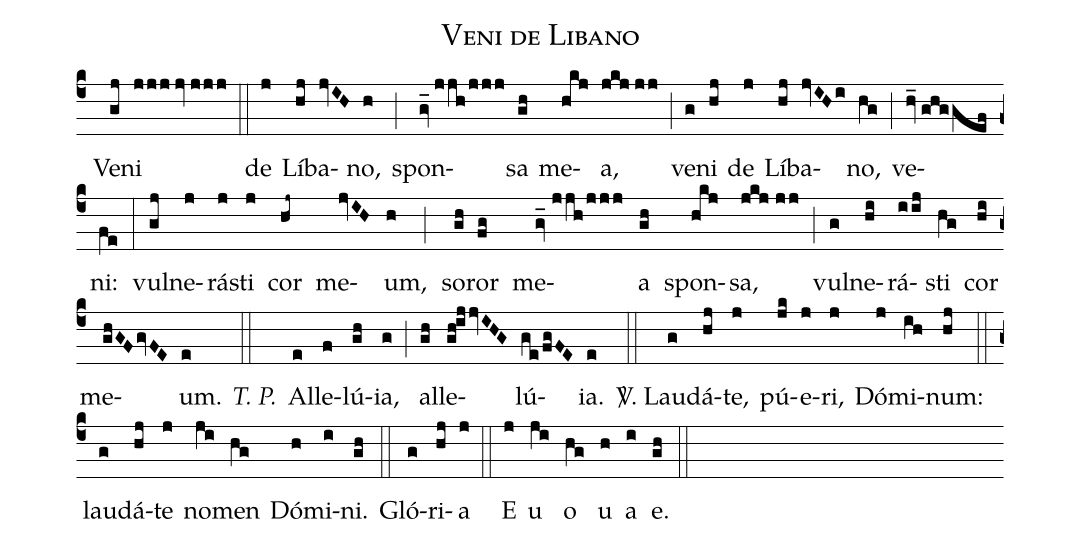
name:Veni de Libano;
mode:III;
office-part:Introitus;
%%
(c4) () Ve(gj)ni(jjj//jv//jjj) (::) de(j) Lí(hj)ba(jvIH)no,(h) (;) spon(gv_//jjh/jjj)sa(gh) me(hkj)a,(jkj//jj) (;) ve(g)ni(hj) de(j) Lí(hj)ba(jvIHi)no,(hg) (;) ve(hv_//ghggef)ni:(fe) (:) vul(gj)ne(j)rá(j)sti(j) cor(hj~) me(jvIH)um,(h) (;) so(gh)ror(fg) me(gv_//jjh/jjj)a(gh) spon(hkj)sa,(jkj//jj) (;) vul(g)ne(hi)rá(iij)sti(hg) cor(hi) me(ghGF/gvFE)um.(e) <i>T. P.</i>(::) Al(e)le(f)lú(gh)ia,(g) (;) al(gh)le(gh!ijjvIHG)lú(ge/fgFE)ia.(e) (::) <sp>V/</sp>. Lau(g)dá(hj)te,(j) pú(jk)e(j)ri,(j) Dó(j)mi(ih)num:(hj) (::) lau(g)dá(hj)te(j) no(ji)men(hg) Dó(h)mi(i)ni.(gh) (::) Gló(g)ri(hj)a(j) (::) E(j) u(ji) o(hg) u(h) a(i) e.(gh) (::)
